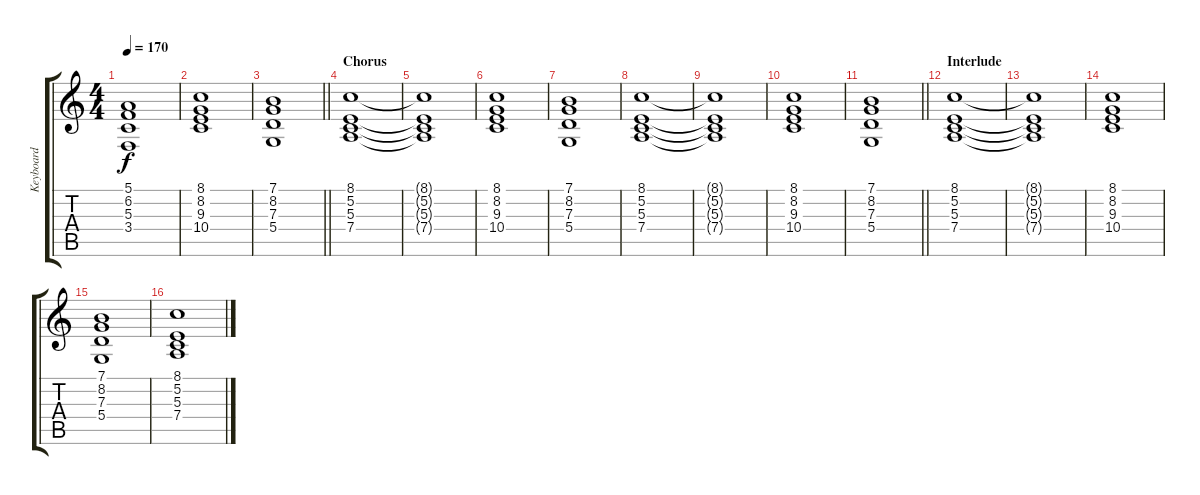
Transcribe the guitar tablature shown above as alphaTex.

\track ("Keyboard" "Keyboard") {instrument pad2warm}
\staff {score tabs}
\tuning (E4 B3 G3 D3 A2 E2) {hide}
\ts (4 4)
\tempo 170
\clef g2
\ks c
(5.1 6.2 5.3 3.4).1{dy f} |
(8.1 8.2 9.3 10.4).1 |
\barLineRight lightlight
(7.1 8.2 7.3 5.4).1 |
\section ("" "Chorus")
(8.1 5.2 5.3 7.4).1 |
(8.1{t} 5.2{t} 5.3{t} 7.4{t}).1 |
(8.1 8.2 9.3 10.4).1 |
(7.1 8.2 7.3 5.4).1 |
(8.1 5.2 5.3 7.4).1 |
(8.1{t} 5.2{t} 5.3{t} 7.4{t}).1 |
(8.1 8.2 9.3 10.4).1 |
\barLineRight lightlight
(7.1 8.2 7.3 5.4).1 |
\section ("" "Interlude")
(8.1 5.2 5.3 7.4).1 |
(8.1{t} 5.2{t} 5.3{t} 7.4{t}).1 |
(8.1 8.2 9.3 10.4).1 |
(7.1 8.2 7.3 5.4).1 |
(8.1 5.2 5.3 7.4).1
